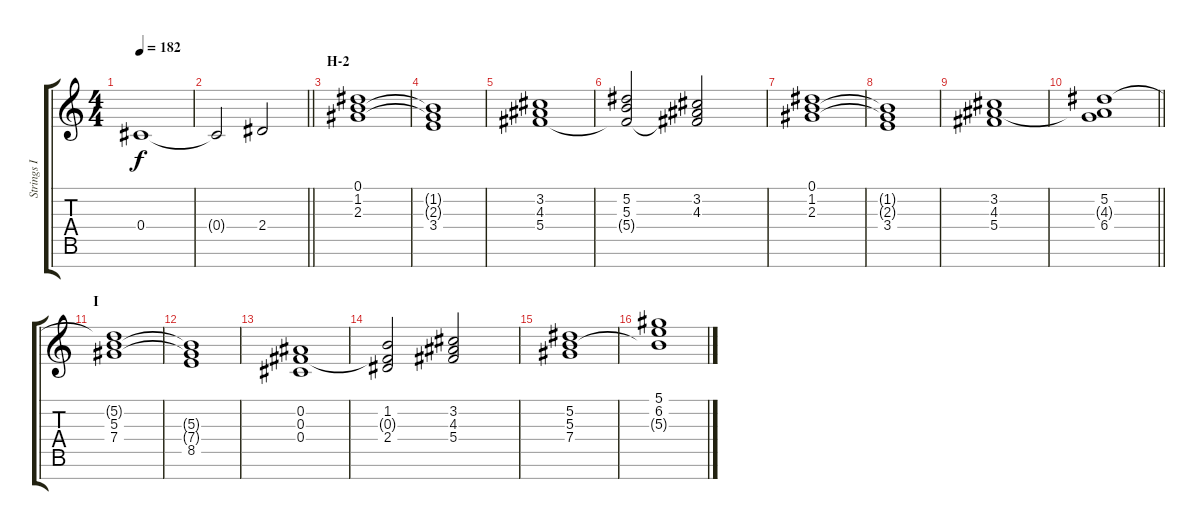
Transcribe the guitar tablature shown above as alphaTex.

\track ("Strings I" "Strings I") {instrument stringensemble1}
\staff {score tabs}
\tuning (Eb5 Bb4 Gb4 Db4 Ab3 Eb3 Bb2) {hide}
\ts (4 4)
\tempo 182
\clef g2
\ks c
0.4.1{dy f} |
\barLineRight lightlight
0.4{t}.2 2.4.2 |
\section ("" "H-2")
(0.1 1.2 2.3).1 |
(1.2{t} 2.3{t} 3.4).1 |
(3.2 4.3 5.4).1 |
(5.2 5.3 5.4{t}).2 (3.2 4.3 5.4{t}).2 |
(0.1 1.2 2.3).1 |
(1.2{t} 2.3{t} 3.4).1 |
(3.2 4.3 5.4).1 |
\barLineRight lightlight
(5.2 4.3{t} 6.4).1 |
\section ("" "I")
(5.2{t} 5.3 7.4).1 |
(5.3{t} 7.4{t} 8.5).1 |
(0.2 0.3 0.4).1 |
(1.2 0.3{t} 2.4).2 (3.2 4.3 5.4).2 |
(5.2 5.3 7.4).1 |
(5.1 6.2 5.3{t}).1
